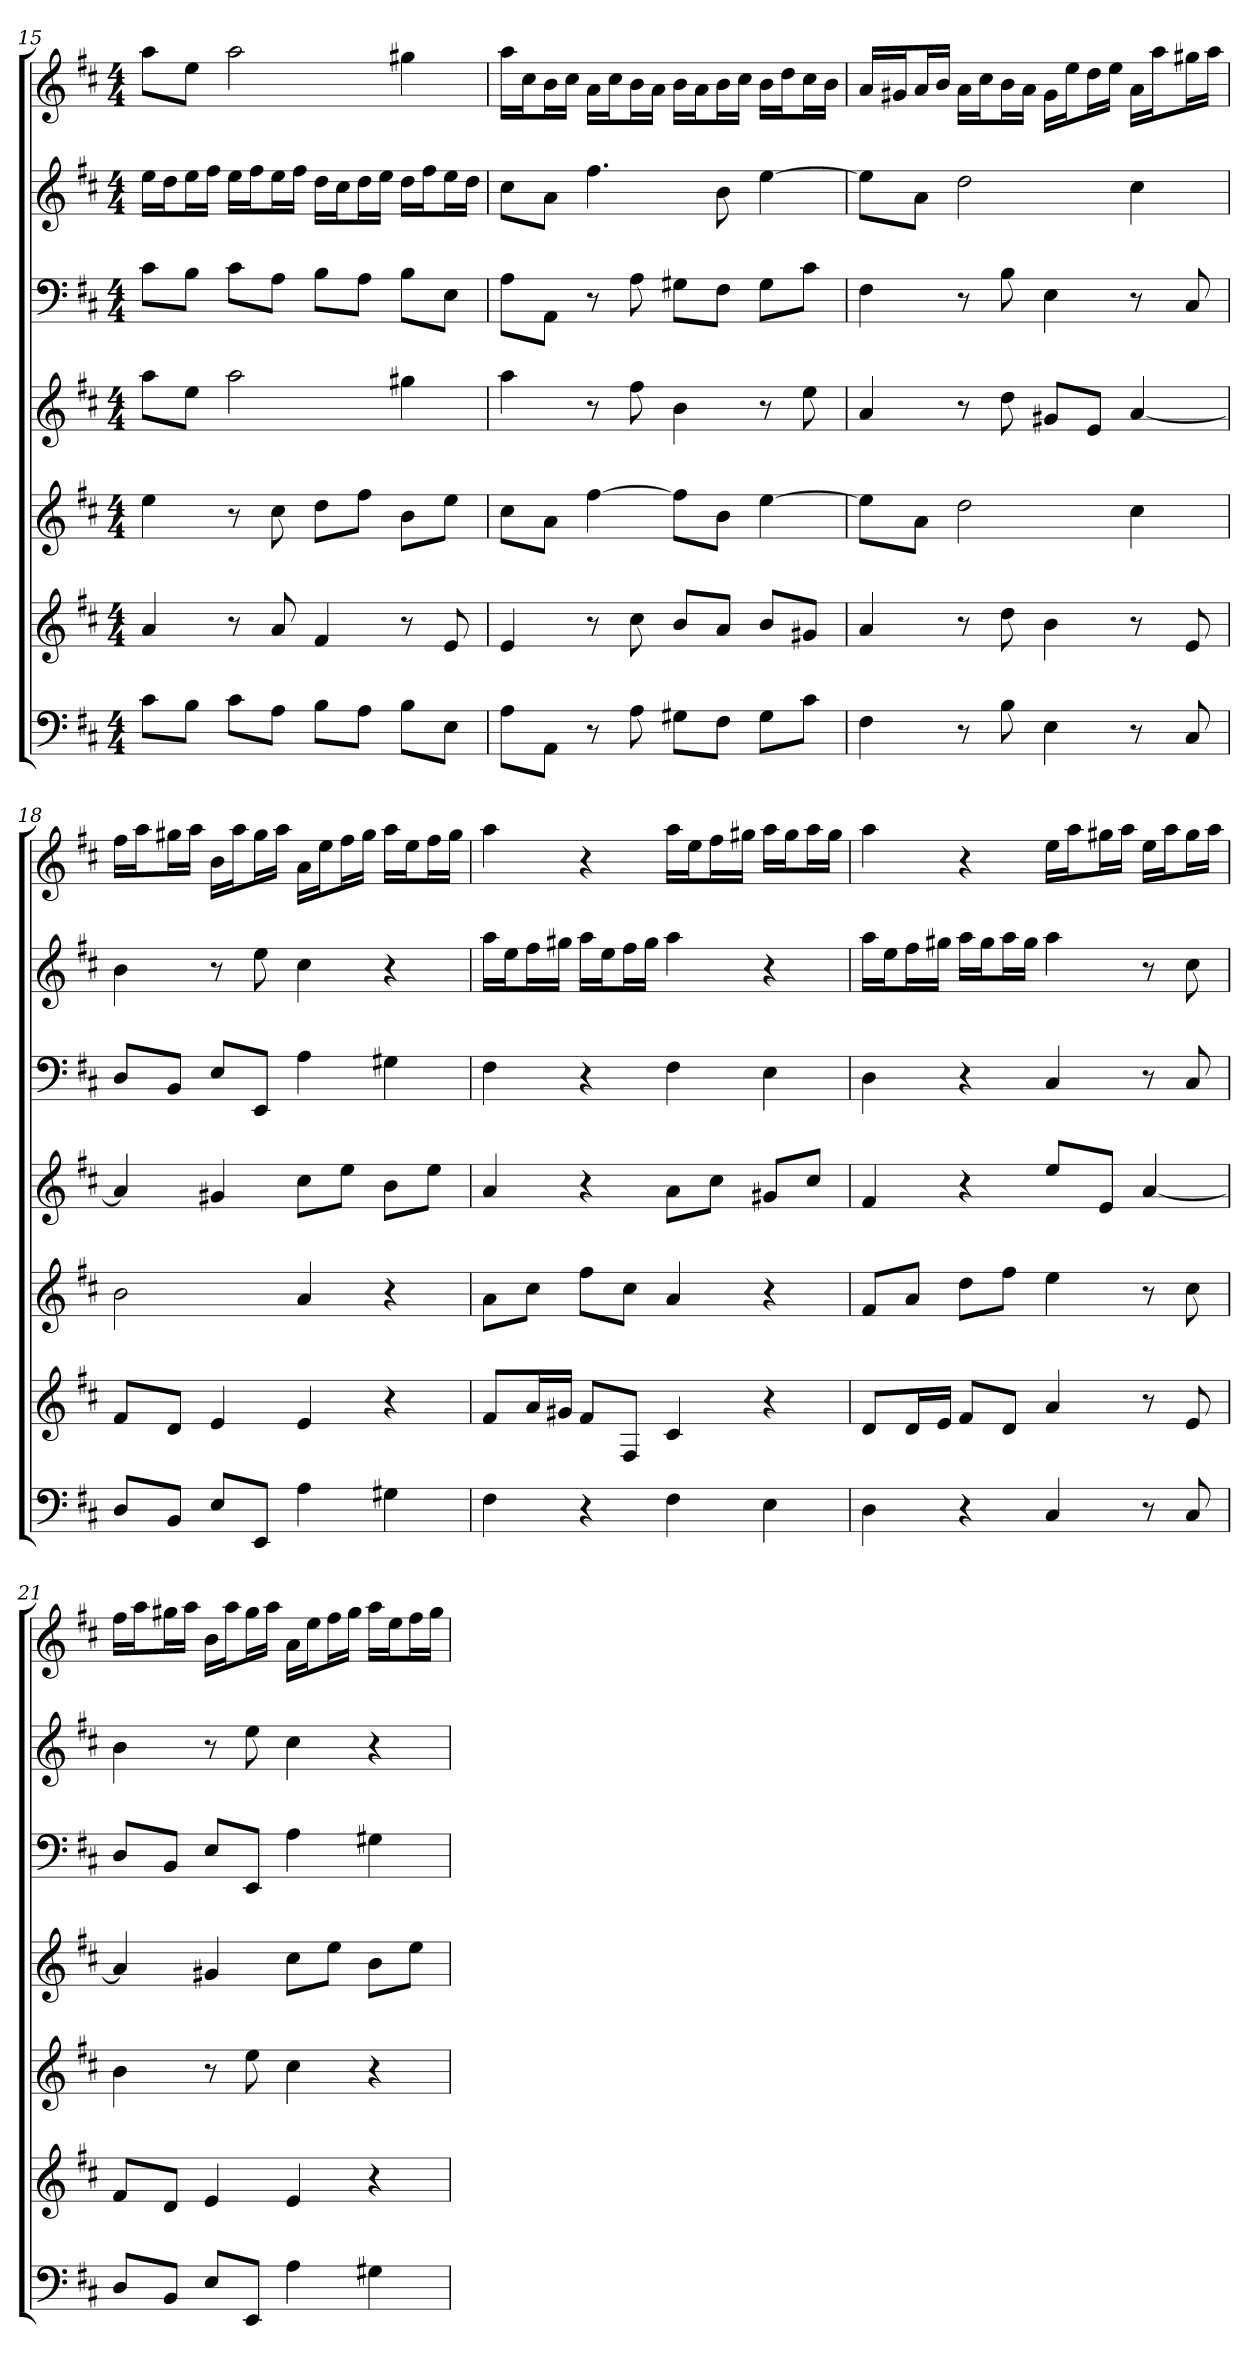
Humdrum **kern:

**kern	**kern	**kern	**kern	**kern	**kern	**kern
*part7	*part6	*part5	*part4	*part3	*part2	*part1
*staff7	*staff6	*staff5	*staff4	*staff3	*staff2	*staff1
*k[f#c#]	*k[f#c#]	*k[f#c#]	*k[f#c#]	*k[f#c#]	*k[f#c#]	*k[f#c#]
*D:	*D:	*D:	*D:	*D:	*D:	*D:
*M4/4	*M4/4	*M4/4	*M4/4	*M4/4	*M4/4	*M4/4
=15	=15	=15	=15	=15	=15	=15
8c#L	4a	4ee	8aaL	8c#L	16eeLL	8aaL
.	.	.	.	.	16ddJ	.
8BJ	.	.	8eeJ	8BJ	16eeL	8eeJ
.	.	.	.	.	16ff#JJ	.
8c#L	8r	8r	2aa	8c#L	16eeLL	2aa
.	.	.	.	.	16ff#J	.
8AJ	8a	8cc#	.	8AJ	16eeL	.
.	.	.	.	.	16ff#JJ	.
8BL	4f#	8ddL	.	8BL	16ddLL	.
.	.	.	.	.	16cc#J	.
8AJ	.	8ff#J	.	8AJ	16ddL	.
.	.	.	.	.	16eeJJ	.
8BL	8r	8bL	4gg#X	8BL	16ddLL	4gg#X
.	.	.	.	.	16ff#J	.
8EJ	8e	8eeJ	.	8EJ	16eeL	.
.	.	.	.	.	16ddJJ	.
=16	=16	=16	=16	=16	=16	=16
8AL	4e	8cc#L	4aa	8AL	8cc#L	16aaLL
.	.	.	.	.	.	16cc#J
8AAJ	.	8aJ	.	8AAJ	8aJ	16bL
.	.	.	.	.	.	16cc#JJ
8r	8r	[4ff#	8r	8r	4.ff#	16aLL
.	.	.	.	.	.	16cc#J
8A	8cc#	.	8ff#	8A	.	16bL
.	.	.	.	.	.	16aJJ
8G#XL	8bL	8ff#L]	4b	8G#XL	.	16bLL
.	.	.	.	.	.	16aJ
8F#J	8aJ	8bJ	.	8F#J	8b	16bL
.	.	.	.	.	.	16cc#JJ
8G#L	8bL	[4ee	8r	8G#L	[4ee	16bLL
.	.	.	.	.	.	16ddJ
8c#J	8g#XJ	.	8ee	8c#J	.	16cc#L
.	.	.	.	.	.	16bJJ
=17	=17	=17	=17	=17	=17	=17
4F#	4a	8eeL]	4a	4F#	8eeL]	16aLL
.	.	.	.	.	.	16g#XJ
.	.	8aJ	.	.	8aJ	16aL
.	.	.	.	.	.	16bJJ
8r	8r	2dd	8r	8r	2dd	16aLL
.	.	.	.	.	.	16cc#J
8B	8dd	.	8dd	8B	.	16bL
.	.	.	.	.	.	16aJJ
4E	4b	.	8g#XL	4E	.	16g#LL
.	.	.	.	.	.	16eeJ
.	.	.	8eJ	.	.	16ddL
.	.	.	.	.	.	16eeJJ
8r	8r	4cc#	[4a	8r	4cc#	16aLL
.	.	.	.	.	.	16aaJ
8C#	8e	.	.	8C#	.	16gg#XL
.	.	.	.	.	.	16aaJJ
=18	=18	=18	=18	=18	=18	=18
8DL	8f#L	2b	4a]	8DL	4b	16ff#LL
.	.	.	.	.	.	16aaJ
8BBJ	8dJ	.	.	8BBJ	.	16gg#XL
.	.	.	.	.	.	16aaJJ
8EL	4e	.	4g#X	8EL	8r	16bLL
.	.	.	.	.	.	16aaJ
8EEJ	.	.	.	8EEJ	8ee	16gg#L
.	.	.	.	.	.	16aaJJ
4A	4e	4a	8cc#L	4A	4cc#	16aLL
.	.	.	.	.	.	16eeJ
.	.	.	8eeJ	.	.	16ff#L
.	.	.	.	.	.	16gg#JJ
4G#X	4r	4r	8bL	4G#X	4r	16aaLL
.	.	.	.	.	.	16eeJ
.	.	.	8eeJ	.	.	16ff#L
.	.	.	.	.	.	16gg#JJ
=19	=19	=19	=19	=19	=19	=19
4F#	8f#L	8aL	4a	4F#	16aaLL	4aa
.	.	.	.	.	16eeJ	.
.	16aL	8cc#J	.	.	16ff#L	.
.	16g#XJJ	.	.	.	16gg#XJJ	.
4r	8f#L	8ff#L	4r	4r	16aaLL	4r
.	.	.	.	.	16eeJ	.
.	8F#J	8cc#J	.	.	16ff#L	.
.	.	.	.	.	16gg#JJ	.
4F#	4c#	4a	8aL	4F#	4aa	16aaLL
.	.	.	.	.	.	16eeJ
.	.	.	8cc#J	.	.	16ff#L
.	.	.	.	.	.	16gg#XJJ
4E	4r	4r	8g#XL	4E	4r	16aaLL
.	.	.	.	.	.	16gg#J
.	.	.	8cc#J	.	.	16aaL
.	.	.	.	.	.	16gg#JJ
=20	=20	=20	=20	=20	=20	=20
4D	8dL	8f#L	4f#	4D	16aaLL	4aa
.	.	.	.	.	16eeJ	.
.	16dL	8aJ	.	.	16ff#L	.
.	16eJJ	.	.	.	16gg#XJJ	.
4r	8f#L	8ddL	4r	4r	16aaLL	4r
.	.	.	.	.	16gg#J	.
.	8dJ	8ff#J	.	.	16aaL	.
.	.	.	.	.	16gg#JJ	.
4C#	4a	4ee	8eeL	4C#	4aa	16eeLL
.	.	.	.	.	.	16aaJ
.	.	.	8eJ	.	.	16gg#XL
.	.	.	.	.	.	16aaJJ
8r	8r	8r	[4a	8r	8r	16eeLL
.	.	.	.	.	.	16aaJ
8C#	8e	8cc#	.	8C#	8cc#	16gg#L
.	.	.	.	.	.	16aaJJ
=21	=21	=21	=21	=21	=21	=21
8DL	8f#L	4b	4a]	8DL	4b	16ff#LL
.	.	.	.	.	.	16aaJ
8BBJ	8dJ	.	.	8BBJ	.	16gg#XL
.	.	.	.	.	.	16aaJJ
8EL	4e	8r	4g#X	8EL	8r	16bLL
.	.	.	.	.	.	16aaJ
8EEJ	.	8ee	.	8EEJ	8ee	16gg#L
.	.	.	.	.	.	16aaJJ
4A	4e	4cc#	8cc#L	4A	4cc#	16aLL
.	.	.	.	.	.	16eeJ
.	.	.	8eeJ	.	.	16ff#L
.	.	.	.	.	.	16gg#JJ
4G#X	4r	4r	8bL	4G#X	4r	16aaLL
.	.	.	.	.	.	16eeJ
.	.	.	8eeJ	.	.	16ff#L
.	.	.	.	.	.	16gg#JJ
=	=	=	=	=	=	=
*-	*-	*-	*-	*-	*-	*-
